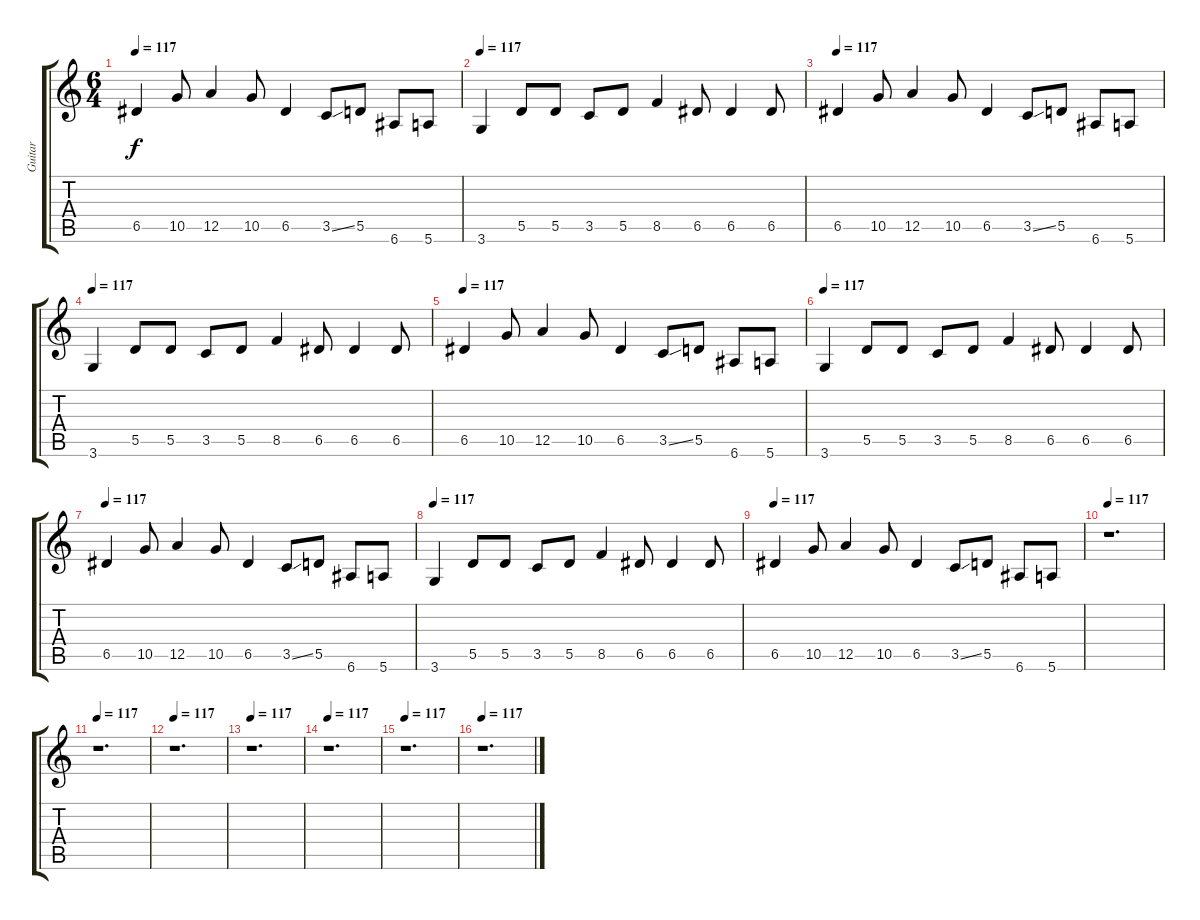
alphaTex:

\track ("Guitar" "Guitar") {instrument distortionguitar}
\staff {score tabs}
\tuning (E4 B3 G3 D3 A2 E2) {hide}
\ts (6 4)
\tempo 117
\clef g2
\ks c
6.5.4{dy f} 10.5.8 12.5.4 10.5.8 6.5.4 3.5{ss}.8 5.5.8 6.6.8 5.6.8 |
\tempo 117
3.6.4 5.5.8 5.5.8 3.5.8 5.5.8 8.5.4 6.5.8 6.5.4 6.5.8 |
\tempo 117
6.5.4 10.5.8 12.5.4 10.5.8 6.5.4 3.5{ss}.8 5.5.8 6.6.8 5.6.8 |
\tempo 117
3.6.4 5.5.8 5.5.8 3.5.8 5.5.8 8.5.4 6.5.8 6.5.4 6.5.8 |
\tempo 117
6.5.4 10.5.8 12.5.4 10.5.8 6.5.4 3.5{ss}.8 5.5.8 6.6.8 5.6.8 |
\tempo 117
3.6.4 5.5.8 5.5.8 3.5.8 5.5.8 8.5.4 6.5.8 6.5.4 6.5.8 |
\tempo 117
6.5.4 10.5.8 12.5.4 10.5.8 6.5.4 3.5{ss}.8 5.5.8 6.6.8 5.6.8 |
\tempo 117
3.6.4 5.5.8 5.5.8 3.5.8 5.5.8 8.5.4 6.5.8 6.5.4 6.5.8 |
\tempo 117
6.5.4 10.5.8 12.5.4 10.5.8 6.5.4 3.5{ss}.8 5.5.8 6.6.8 5.6.8 |
\tempo 117
r.1{d} |
\tempo 117
r.1{d} |
\tempo 117
r.1{d} |
\tempo 117
r.1{d} |
\tempo 117
r.1{d} |
\tempo 117
r.1{d} |
\tempo 117
r.1{d}
